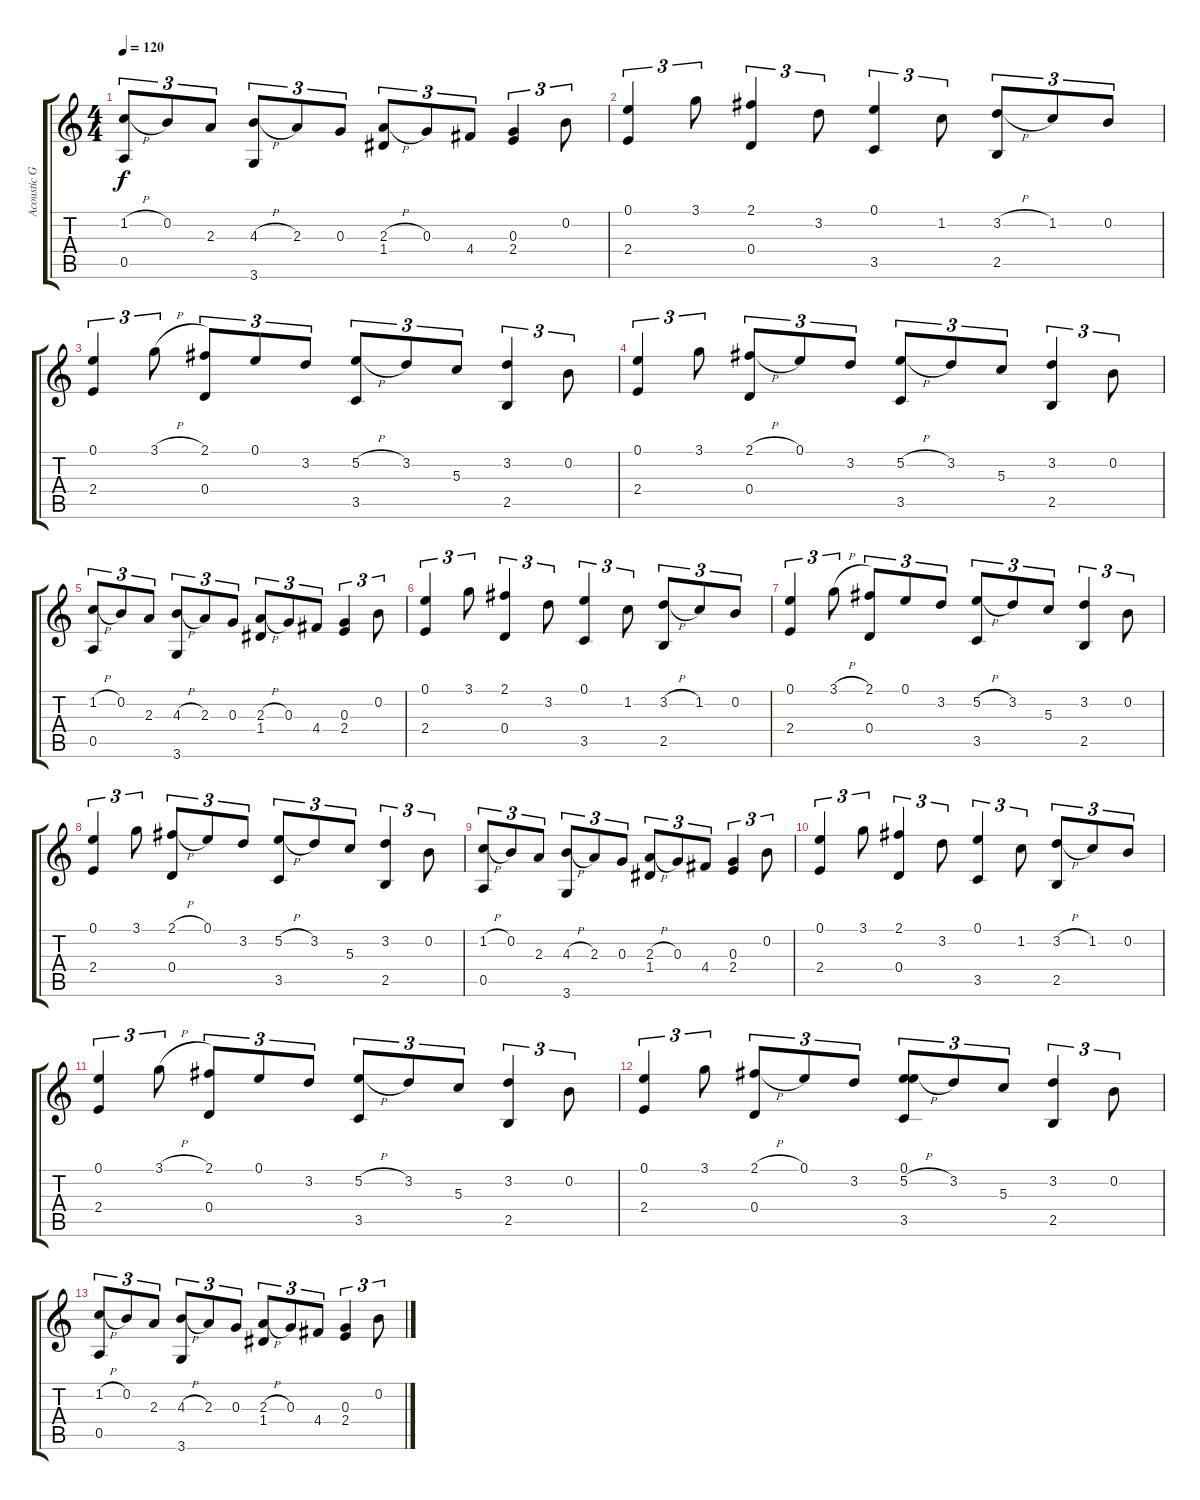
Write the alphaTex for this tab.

\track ("Acoustic Guitar - Steel" "Acoustic G") {instrument acousticguitarsteel}
\staff {score tabs}
\tuning (E4 B3 G3 D3 A2 E2) {hide}
\ts (4 4)
\tempo 120
\clef g2
\ks c
(1.2{h} 0.5).8{tu (3 2) dy f} 0.2.8{tu (3 2)} 2.3.8{tu (3 2)} (4.3{h} 3.6).8{tu (3 2)} 2.3.8{tu (3 2)} 0.3.8{tu (3 2)} (2.3{h} 1.4).8{tu (3 2)} 0.3.8{tu (3 2)} 4.4.8{tu (3 2)} (0.3 2.4).4{tu (3 2)} 0.2.8{tu (3 2)} |
(0.1 2.4).4{tu (3 2)} 3.1.8{tu (3 2)} (2.1 0.4).4{tu (3 2)} 3.2.8{tu (3 2)} (0.1 3.5).4{tu (3 2)} 1.2.8{tu (3 2)} (3.2{h} 2.5).8{tu (3 2)} 1.2.8{tu (3 2)} 0.2.8{tu (3 2)} |
(0.1 2.4).4{tu (3 2)} 3.1{h}.8{tu (3 2)} (2.1 0.4).8{tu (3 2)} 0.1.8{tu (3 2)} 3.2.8{tu (3 2)} (5.2{h} 3.5).8{tu (3 2)} 3.2.8{tu (3 2)} 5.3.8{tu (3 2)} (3.2 2.5).4{tu (3 2)} 0.2.8{tu (3 2)} |
(0.1 2.4).4{tu (3 2)} 3.1.8{tu (3 2)} (2.1{h} 0.4).8{tu (3 2)} 0.1.8{tu (3 2)} 3.2.8{tu (3 2)} (5.2{h} 3.5).8{tu (3 2)} 3.2.8{tu (3 2)} 5.3.8{tu (3 2)} (3.2 2.5).4{tu (3 2)} 0.2.8{tu (3 2)} |
(1.2{h} 0.5).8{tu (3 2)} 0.2.8{tu (3 2)} 2.3.8{tu (3 2)} (4.3{h} 3.6).8{tu (3 2)} 2.3.8{tu (3 2)} 0.3.8{tu (3 2)} (2.3{h} 1.4).8{tu (3 2)} 0.3.8{tu (3 2)} 4.4.8{tu (3 2)} (0.3 2.4).4{tu (3 2)} 0.2.8{tu (3 2)} |
(0.1 2.4).4{tu (3 2)} 3.1.8{tu (3 2)} (2.1 0.4).4{tu (3 2)} 3.2.8{tu (3 2)} (0.1 3.5).4{tu (3 2)} 1.2.8{tu (3 2)} (3.2{h} 2.5).8{tu (3 2)} 1.2.8{tu (3 2)} 0.2.8{tu (3 2)} |
(0.1 2.4).4{tu (3 2)} 3.1{h}.8{tu (3 2)} (2.1 0.4).8{tu (3 2)} 0.1.8{tu (3 2)} 3.2.8{tu (3 2)} (5.2{h} 3.5).8{tu (3 2)} 3.2.8{tu (3 2)} 5.3.8{tu (3 2)} (3.2 2.5).4{tu (3 2)} 0.2.8{tu (3 2)} |
(0.1 2.4).4{tu (3 2)} 3.1.8{tu (3 2)} (2.1{h} 0.4).8{tu (3 2)} 0.1.8{tu (3 2)} 3.2.8{tu (3 2)} (5.2{h} 3.5).8{tu (3 2)} 3.2.8{tu (3 2)} 5.3.8{tu (3 2)} (3.2 2.5).4{tu (3 2)} 0.2.8{tu (3 2)} |
(1.2{h} 0.5).8{tu (3 2)} 0.2.8{tu (3 2)} 2.3.8{tu (3 2)} (4.3{h} 3.6).8{tu (3 2)} 2.3.8{tu (3 2)} 0.3.8{tu (3 2)} (2.3{h} 1.4).8{tu (3 2)} 0.3.8{tu (3 2)} 4.4.8{tu (3 2)} (0.3 2.4).4{tu (3 2)} 0.2.8{tu (3 2)} |
(0.1 2.4).4{tu (3 2)} 3.1.8{tu (3 2)} (2.1 0.4).4{tu (3 2)} 3.2.8{tu (3 2)} (0.1 3.5).4{tu (3 2)} 1.2.8{tu (3 2)} (3.2{h} 2.5).8{tu (3 2)} 1.2.8{tu (3 2)} 0.2.8{tu (3 2)} |
(0.1 2.4).4{tu (3 2)} 3.1{h}.8{tu (3 2)} (2.1 0.4).8{tu (3 2)} 0.1.8{tu (3 2)} 3.2.8{tu (3 2)} (5.2{h} 3.5).8{tu (3 2)} 3.2.8{tu (3 2)} 5.3.8{tu (3 2)} (3.2 2.5).4{tu (3 2)} 0.2.8{tu (3 2)} |
(0.1 2.4).4{tu (3 2)} 3.1.8{tu (3 2)} (2.1{h} 0.4).8{tu (3 2)} 0.1.8{tu (3 2)} 3.2.8{tu (3 2)} (0.1 5.2{h} 3.5).8{tu (3 2)} 3.2.8{tu (3 2)} 5.3.8{tu (3 2)} (3.2 2.5).4{tu (3 2)} 0.2.8{tu (3 2)} |
(1.2{h} 0.5).8{tu (3 2)} 0.2.8{tu (3 2)} 2.3.8{tu (3 2)} (4.3{h} 3.6).8{tu (3 2)} 2.3.8{tu (3 2)} 0.3.8{tu (3 2)} (2.3{h} 1.4).8{tu (3 2)} 0.3.8{tu (3 2)} 4.4.8{tu (3 2)} (0.3 2.4).4{tu (3 2)} 0.2.8{tu (3 2)}
